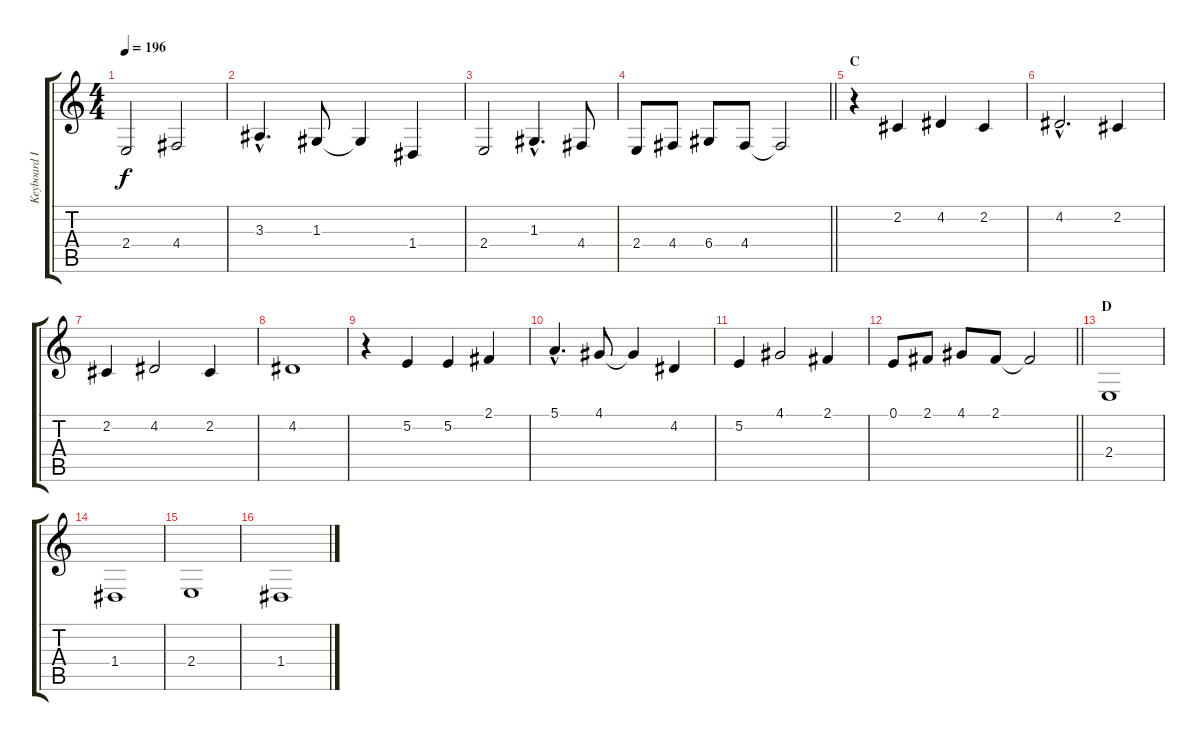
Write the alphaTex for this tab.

\track ("Keyboard I" "Keyboard I") {instrument electricgrandpiano}
\staff {score tabs}
\tuning (E4 B3 G3 D3 A2 E2) {hide}
\ts (4 4)
\tempo 196
\clef g2
\ks c
2.4.2{dy f} 4.4.2 |
3.3{hac}.4{d} 1.3.8 1.3{t}.4 1.4.4 |
2.4.2 1.3{hac}.4{d} 4.4.8 |
\barLineRight lightlight
2.4.8 4.4.8 6.4.8 4.4.8 4.4{t}.2 |
\section ("" "C")
r.4 2.2.4 4.2.4 2.2.4 |
4.2{hac}.2{d} 2.2.4 |
2.2.4 4.2.2 2.2.4 |
4.2.1 |
r.4 5.2.4 5.2.4 2.1.4 |
5.1{hac}.4{d} 4.1.8 4.1{t}.4 4.2.4 |
5.2.4 4.1.2 2.1.4 |
\barLineRight lightlight
0.1.8 2.1.8 4.1.8 2.1.8 2.1{t}.2 |
\section ("" "D")
2.4.1 |
1.4.1 |
2.4.1 |
1.4.1
